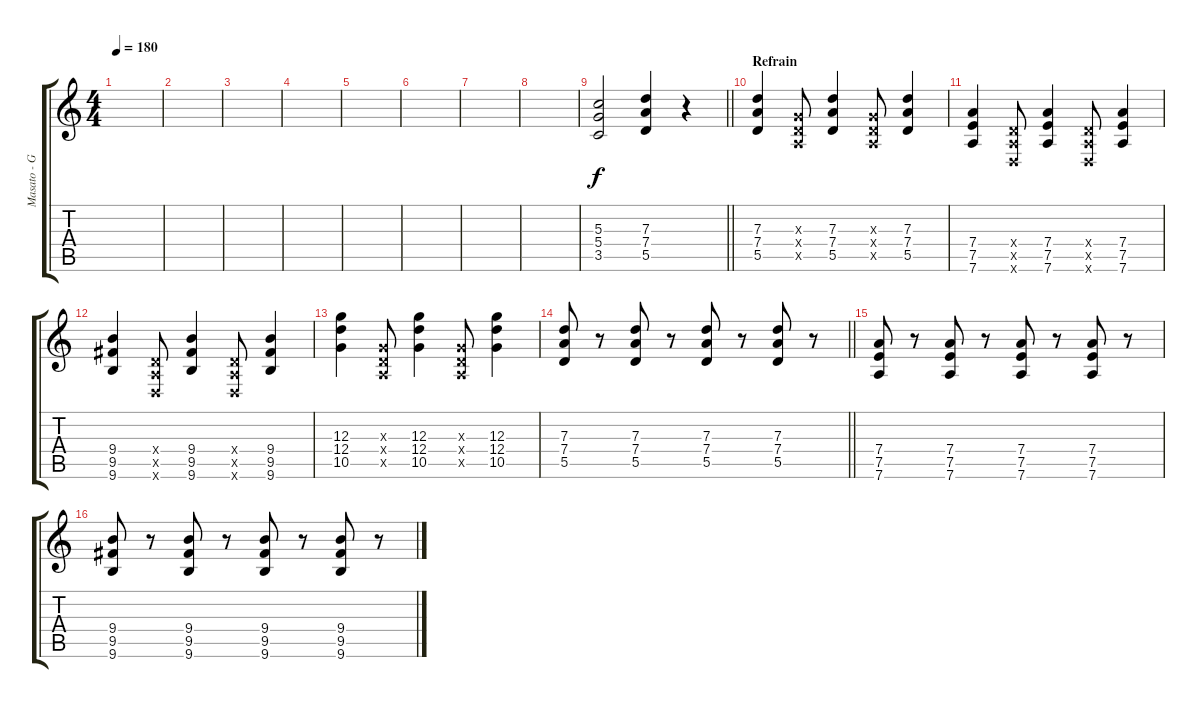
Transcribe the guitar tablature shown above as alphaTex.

\track ("Masato - Guitare 1" "Masato - G") {instrument distortionguitar}
\staff {score tabs}
\tuning (E4 B3 G3 D3 A2 D2) {hide}
\ts (4 4)
\tempo 180
\clef g2
\ks c
|
|
|
|
|
|
|
|
\barLineRight lightlight
(5.3 5.4 3.5).2{volume 15} (7.3 7.4 5.5).4 r.4 |
\section ("" "Refrain")
(7.3 7.4 5.5).4 (0.3{x} 0.4{x} 0.5{x}).8 (7.3 7.4 5.5).4 (0.3{x} 0.4{x} 0.5{x}).8 (7.3 7.4 5.5).4 |
(7.4 7.5 7.6).4 (0.4{x} 0.5{x} 0.6{x}).8 (7.4 7.5 7.6).4 (0.4{x} 0.5{x} 0.6{x}).8 (7.4 7.5 7.6).4 |
(9.4 9.5 9.6).4 (0.4{x} 0.5{x} 0.6{x}).8 (9.4 9.5 9.6).4 (0.4{x} 0.5{x} 0.6{x}).8 (9.4 9.5 9.6).4 |
(12.3 12.4 10.5).4 (0.3{x} 0.4{x} 0.5{x}).8 (12.3 12.4 10.5).4 (0.3{x} 0.4{x} 0.5{x}).8 (12.3 12.4 10.5).4 |
\barLineRight lightlight
(7.3 7.4 5.5).8 r.8 (7.3 7.4 5.5).8 r.8 (7.3 7.4 5.5).8 r.8 (7.3 7.4 5.5).8 r.8 |
(7.4 7.5 7.6).8 r.8 (7.4 7.5 7.6).8 r.8 (7.4 7.5 7.6).8 r.8 (7.4 7.5 7.6).8 r.8 |
(9.4 9.5 9.6).8 r.8 (9.4 9.5 9.6).8 r.8 (9.4 9.5 9.6).8 r.8 (9.4 9.5 9.6).8 r.8
